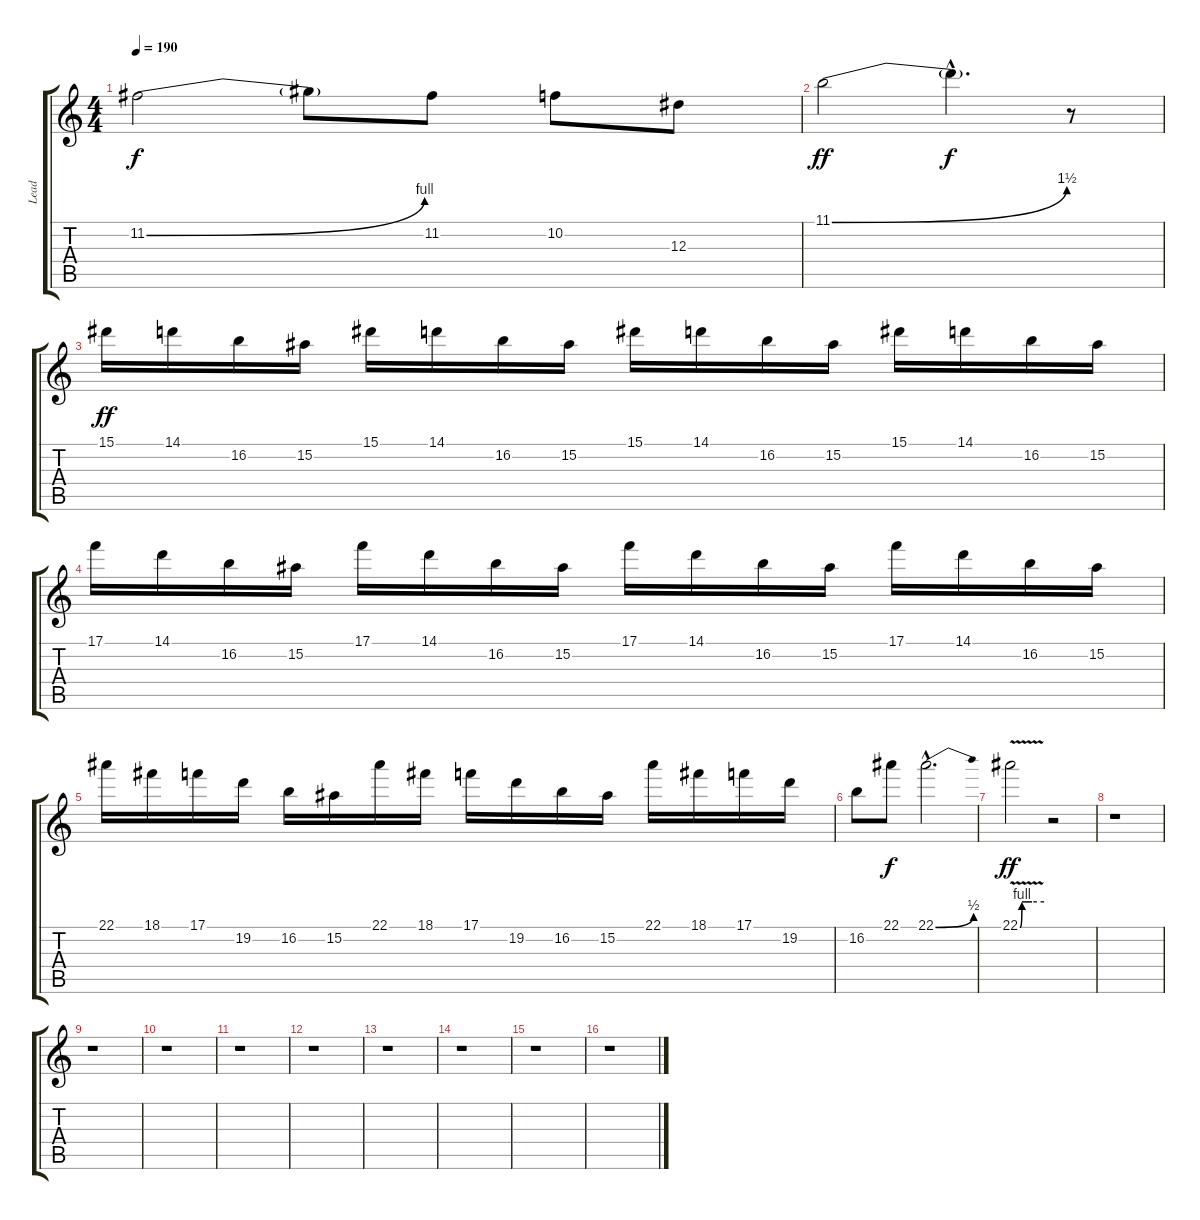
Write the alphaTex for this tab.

\track ("Lead" "Lead") {instrument distortionguitar}
\staff {score tabs}
\tuning (C4 G3 Eb3 Bb2 F2 C2) {hide}
\ts (4 4)
\tempo 190
\clef g2
\ks c
11.2{be (bend 0 0 60 4)}.2{dy f} 11.2{t}.8 11.2.8 10.2.8 12.3.8 |
11.1{be (bend 0 0 60 6)}.2{dy ff} 11.1{hac t}.4{d dy f} r.8 |
15.1.16{dy ff} 14.1.16 16.2.16 15.2.16 15.1.16 14.1.16 16.2.16 15.2.16 15.1.16 14.1.16 16.2.16 15.2.16 15.1.16 14.1.16 16.2.16 15.2.16 |
17.1.16 14.1.16 16.2.16 15.2.16 17.1.16 14.1.16 16.2.16 15.2.16 17.1.16 14.1.16 16.2.16 15.2.16 17.1.16 14.1.16 16.2.16 15.2.16 |
22.1.16 18.1.16 17.1.16 19.2.16 16.2.16 15.2.16 22.1.16 18.1.16 17.1.16 19.2.16 16.2.16 15.2.16 22.1.16 18.1.16 17.1.16 19.2.16 |
16.2.8 22.1.8{dy f} 22.1{be (bend 0 0 60 2) hac}.2{d} |
22.1{be (custom 0 0 5 4 15 4 30 4 60 4) v}.2{dy ff} r.2 |
r.1 |
r.1 |
r.1 |
r.1 |
r.1 |
r.1 |
r.1 |
r.1 |
r.1
